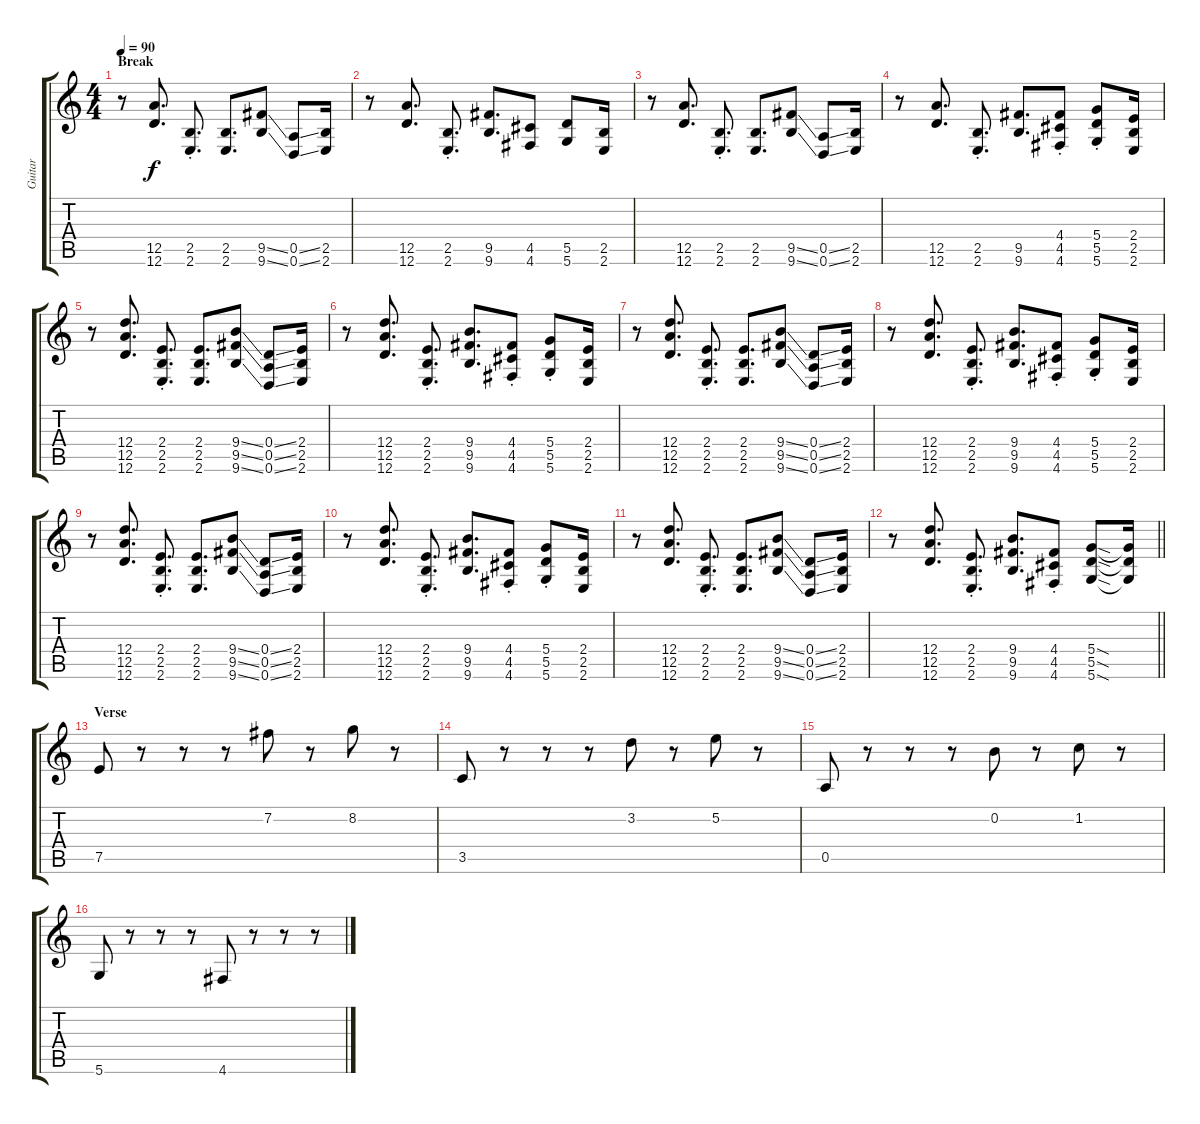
\track ("Guitar" "Guitar") {instrument overdrivenguitar}
\staff {score tabs}
\tuning (E4 B3 G3 D3 A2 D2) {hide}
\ts (4 4)
\section ("" "Break")
\tempo 90
\clef g2
\ks c
r.8{dy f} (12.5 12.6).8{d} (2.5{st} 2.6{st}).8{d} (2.5 2.6).8{d} (9.5{ss} 9.6{ss}).8 (0.5{ss} 0.6{ss}).8 (2.5 2.6).16 |
r.8 (12.5 12.6).8{d} (2.5{st} 2.6{st}).8{d} (9.5 9.6).8{d} (4.5 4.6).8 (5.5 5.6).8 (2.5 2.6).16 |
r.8 (12.5 12.6).8{d} (2.5{st} 2.6{st}).8{d} (2.5 2.6).8{d} (9.5{ss} 9.6{ss}).8 (0.5{ss} 0.6{ss}).8 (2.5 2.6).16 |
r.8 (12.5 12.6).8{d} (2.5{st} 2.6{st}).8{d} (9.5 9.6).8{d} (4.4{st} 4.5{st} 4.6{st}).8 (5.4{st} 5.5{st} 5.6{st}).8 (2.4 2.5 2.6).16 |
r.8 (12.4 12.5 12.6).8{d} (2.4{st} 2.5{st} 2.6{st}).8{d} (2.4 2.5 2.6).8{d} (9.4{ss} 9.5{ss} 9.6{ss}).8 (0.4{ss} 0.5{ss} 0.6{ss}).8 (2.4 2.5 2.6).16 |
r.8 (12.4 12.5 12.6).8{d} (2.4{st} 2.5{st} 2.6{st}).8{d} (9.4 9.5 9.6).8{d} (4.4{st} 4.5{st} 4.6{st}).8 (5.4{st} 5.5{st} 5.6{st}).8 (2.4 2.5 2.6).16 |
r.8 (12.4 12.5 12.6).8{d} (2.4{st} 2.5{st} 2.6{st}).8{d} (2.4 2.5 2.6).8{d} (9.4{ss} 9.5{ss} 9.6{ss}).8 (0.4{ss} 0.5{ss} 0.6{ss}).8 (2.4 2.5 2.6).16 |
r.8 (12.4 12.5 12.6).8{d} (2.4{st} 2.5{st} 2.6{st}).8{d} (9.4 9.5 9.6).8{d} (4.4{st} 4.5{st} 4.6{st}).8 (5.4{st} 5.5{st} 5.6{st}).8 (2.4 2.5 2.6).16 |
r.8 (12.4 12.5 12.6).8{d} (2.4{st} 2.5{st} 2.6{st}).8{d} (2.4 2.5 2.6).8{d} (9.4{ss} 9.5{ss} 9.6{ss}).8 (0.4{ss} 0.5{ss} 0.6{ss}).8 (2.4 2.5 2.6).16 |
r.8 (12.4 12.5 12.6).8{d} (2.4{st} 2.5{st} 2.6{st}).8{d} (9.4 9.5 9.6).8{d} (4.4{st} 4.5{st} 4.6{st}).8 (5.4{st} 5.5{st} 5.6{st}).8 (2.4 2.5 2.6).16 |
r.8 (12.4 12.5 12.6).8{d} (2.4{st} 2.5{st} 2.6{st}).8{d} (2.4 2.5 2.6).8{d} (9.4{ss} 9.5{ss} 9.6{ss}).8 (0.4{ss} 0.5{ss} 0.6{ss}).8 (2.4 2.5 2.6).16 |
\barLineRight lightlight
r.8 (12.4 12.5 12.6).8{d} (2.4{st} 2.5{st} 2.6{st}).8{d} (9.4 9.5 9.6).8{d} (4.4{st} 4.5{st} 4.6{st}).8 (5.4{sod} 5.5{sod} 5.6{sod}).8 (5.4{t} 5.5{t} 5.6{t}).16 |
\section ("" "Verse")
7.5.8{volume 16 instrument electricguitarclean} r.8 r.8 r.8 7.2.8 r.8 8.2.8 r.8 |
3.5.8 r.8 r.8 r.8 3.2.8 r.8 5.2.8 r.8 |
0.5.8 r.8 r.8 r.8 0.2.8 r.8 1.2.8 r.8 |
5.6.8 r.8 r.8 r.8 4.6.8 r.8 r.8 r.8
